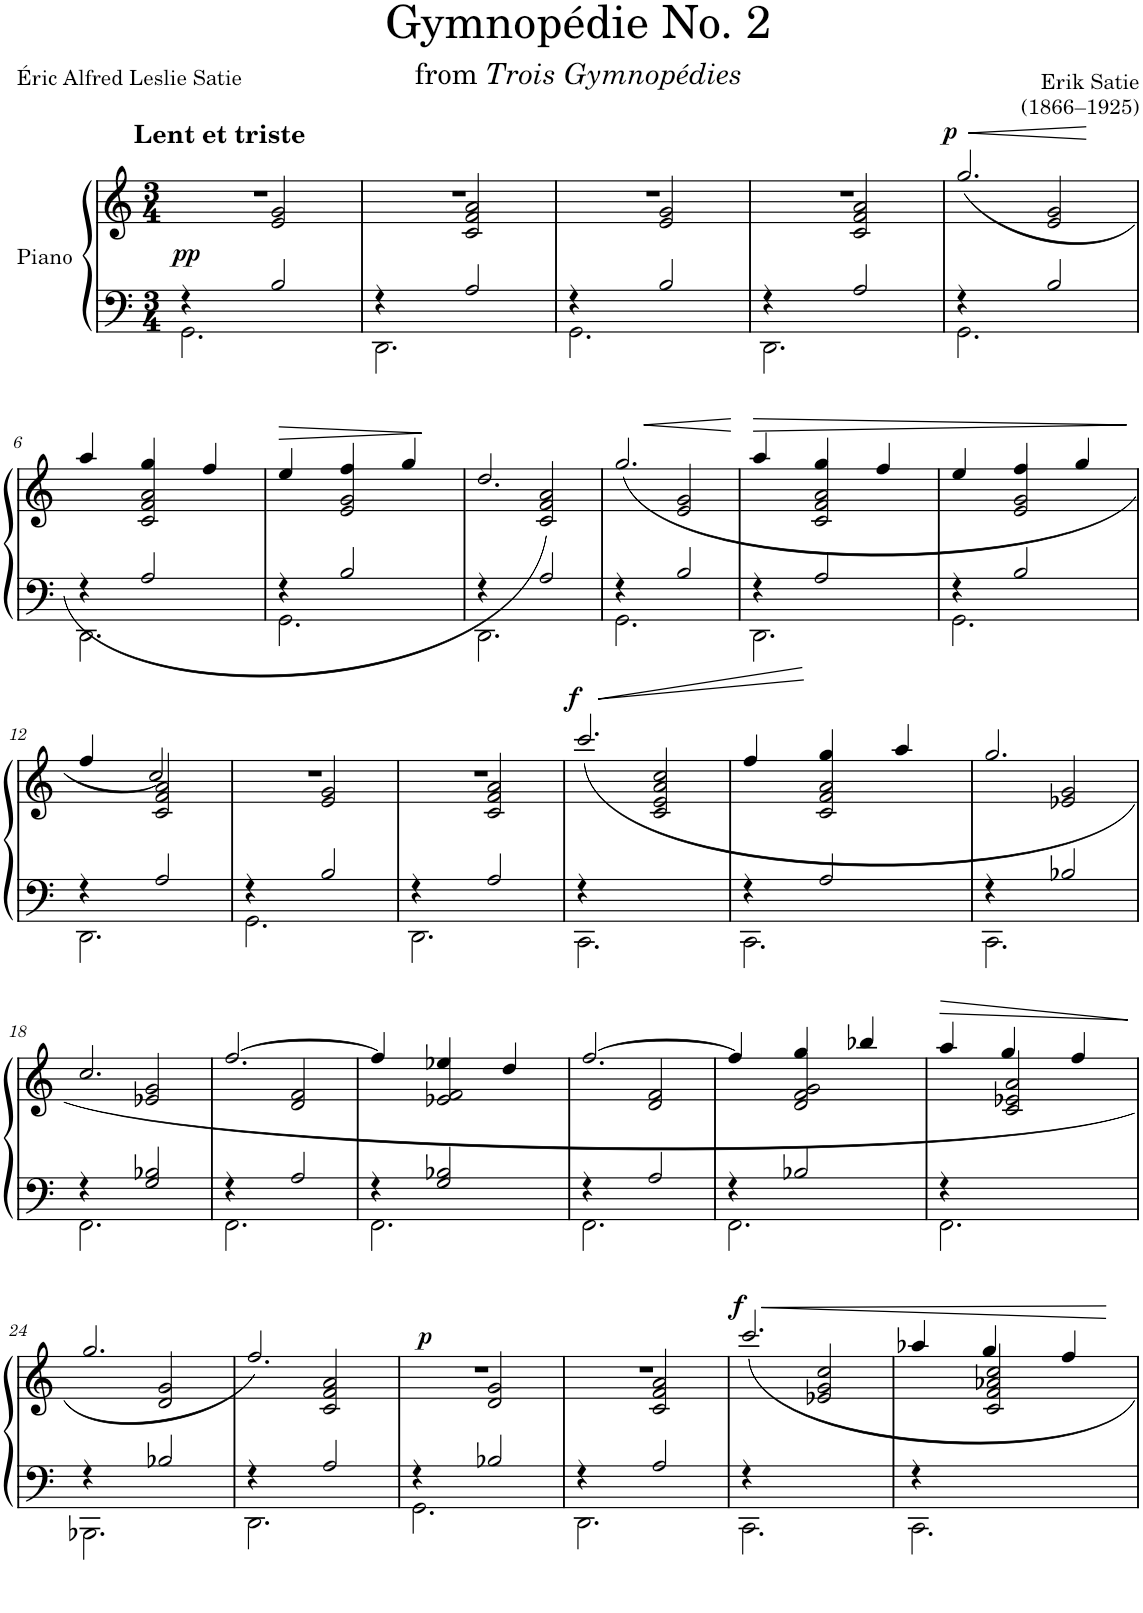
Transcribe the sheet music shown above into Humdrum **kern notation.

**kern	**kern	**dynam
*part1	*part1	*part1
*staff2	*staff1	*staff1/2
*I"Piano	*	*
*I'Pno	*	*
*clefF4	*clefG2	*
*k[]	*k[]	*
*M3/4	*M3/4	*
=1	=1	=1
*^	*^	*
*	*^	*	*	*
!	!	!	!LO:TX:a:B:t=Lent et triste	!	!
!	!	!	!	!	!LO:DY:b
4r	2.GG\	4ryy	2.r	4ryy	pp
2ryy	.	2B/	.	2e/ 2g/	.
=2	=2	=2	=2	=2	=2
4r	2.DD\	4ryy	2.r	4ryy	.
2ryy	.	2A/	.	2c/ 2f/ 2a/	.
=3	=3	=3	=3	=3	=3
4r	2.GG\	4ryy	2.r	4ryy	.
2ryy	.	2B/	.	2e/ 2g/	.
=4	=4	=4	=4	=4	=4
4r	2.DD\	4ryy	2.r	4ryy	.
2ryy	.	2A/	.	2c/ 2f/ 2a/	.
=5	=5	=5	=5	=5	=5
!	!	!	!	!	!LO:HP:b
!	!	!	!	!	!LO:DY:n=1:a
4r	2.GG\	4ryy	(2.gg/	4ryy	< p
2ryy	.	2B/	.	2e/ 2g/	.
*v	*v	*v	*	*	*
*	*v	*v	*
.	.	[
!!LO:LB:g=z
=6	=6	=6
*^	*^	*
*	*^	*	*	*
4r	2.DD\	4ryy	4aa/	4ryy	.
2ryy	.	2A/	4gg/	2c/ 2f/ 2a/	.
.	.	.	4ff/	.	.
=7	=7	=7	=7	=7	=7
!	!	!	!	!	!LO:HP:b
4r	2.GG\	4ryy	4ee/	4ryy	>
2ryy	.	2B/	4ff/	2e/ 2g/	.
.	.	.	4gg/	.	.
*v	*v	*v	*	*	*
*	*v	*v	*
.	.	]
=8	=8	=8
*^	*^	*
*	*^	*	*	*
4r	2.DD\	4ryy	2.dd/	4ryy	.
2ryy	.	2A/	.	2c/ 2f/ 2a/)	.
=9	=9	=9	=9	=9	=9
!	!	!	!	!	!LO:HP:b
4r	2.GG\	4ryy	(2.gg/	4ryy	<
2ryy	.	2B/	.	2e/ 2g/	.
*v	*v	*v	*	*	*
*	*v	*v	*
.	.	[
=10	=10	=10
*^	*	*
*	*^	*	*
!	!	!	!	!LO:HP:b
*	*	*	*^	*
4r	2.DD\	4ryy	4aa/	4ryy	>
2ryy	.	2A/	4gg/	2c/ 2f/ 2a/	.
.	.	.	4ff/	.	.
=11	=11	=11	=11	=11	=11
4r	2.GG\	4ryy	4ee/	4ryy	.
2ryy	.	2B/	4ff/	2e/ 2g/	.
.	.	.	4gg/	.	.
*v	*v	*v	*	*	*
*	*v	*v	*
.	.	]
!!LO:LB:g=z
=12	=12	=12
*^	*^	*
*	*^	*	*	*
4r	2.DD\	4ryy	4ff/	4ryy	.
2ryy	.	2A/	2cc/)	2c/ 2f/ 2a/	.
=13	=13	=13	=13	=13	=13
4r	2.GG\	4ryy	2.r	4ryy	.
2ryy	.	2B/	.	2e/ 2g/	.
=14	=14	=14	=14	=14	=14
4r	2.DD\	4ryy	2.r	4ryy	.
2ryy	.	2A/	.	2c/ 2f/ 2a/	.
=15	=15	=15	=15	=15	=15
!	!	!	!	!	!LO:HP:b
!	!	!	!	!	!LO:DY:n=1:a
*	*v	*v	*	*	*
4r	2.CC\	(2.ccc/	4ryy	< f
2ryy	.	.	2c/ 2e/ 2a/ 2cc/	.
=16	=16	=16	=16	=16
*	*^	*	*	*
4r	2.CC\	4ryy	4ff/	4ryy	.
2ryy	.	2A/	4gg/	2c/ 2f/ 2a/	[
.	.	.	4aa/	.	.
=17	=17	=17	=17	=17	=17
4r	2.CC\	4ryy	2.gg/	4ryy	.
2ryy	.	2B-X/	.	2e-X/ 2g/	.
!!LO:LB:g=z	!!
=18	=18	=18	=18	=18	=18
4r	2.FF\	4ryy	2.cc/	4ryy	.
2ryy	.	2G/ 2B-X/	.	2e-X/ 2g/	.
=19	=19	=19	=19	=19	=19
4r	2.FF\	4ryy	[>2.ff/	4ryy	.
2ryy	.	2A/	.	2d/ 2f/	.
=20	=20	=20	=20	=20	=20
4r	2.FF\	4ryy	4ff/]	4ryy	.
2ryy	.	2G/ 2B-X/	4ee-X/	2e-X/ 2f/	.
.	.	.	4dd/	.	.
=21	=21	=21	=21	=21	=21
4r	2.FF\	4ryy	[>2.ff/	4ryy	.
2ryy	.	2A/	.	2d/ 2f/	.
=22	=22	=22	=22	=22	=22
4r	2.FF\	4ryy	4ff/]	4ryy	.
2ryy	.	2B-X/	4gg/	2d/ 2f/ 2g/	.
.	.	.	4bb-X/	.	.
*	*v	*v	*	*	*
=23	=23	=23	=23	=23
!	!	!	!	!LO:HP:b
4r	2.FF\	4aa/	4ryy	>
2ryy	.	4gg/	2c/ 2e-X/ 2a/	.
.	.	4ff/	.	.
*v	*v	*	*	*
*	*v	*v	*
.	.	]
!!LO:LB:g=z
=24	=24	=24
*^	*^	*
*	*^	*	*	*
4r	2.BBB-X\	4ryy	2.gg/	4ryy	.
2ryy	.	2B-X/	.	2d/ 2g/	.
=25	=25	=25	=25	=25	=25
4r	2.DD\	4ryy	2.ff/)	4ryy	.
2ryy	.	2A/	.	2c/ 2f/ 2a/	.
=26	=26	=26	=26	=26	=26
!	!	!	!	!	!LO:DY:a
4r	2.GG\	4ryy	2.r	4ryy	p
2ryy	.	2B-X/	.	2d/ 2g/	.
=27	=27	=27	=27	=27	=27
4r	2.DD\	4ryy	2.r	4ryy	.
2ryy	.	2A/	.	2c/ 2f/ 2a/	.
=28	=28	=28	=28	=28	=28
!	!	!	!	!	!LO:HP:b
!	!	!	!	!	!LO:DY:n=1:a
*	*v	*v	*	*	*
4r	2.CC\	2.ccc/	4ryy	< f
2ryy	.	.	2e-X/ 2g/ 2cc/	.
=29	=29	=29	=29	=29
4r	2.CC\	4aa-X/	4ryy	.
2ryy	.	4gg/	2c/ 2f/ 2a-X/ 2cc/	.
.	.	4ff/	.	.
*v	*v	*	*	*
*	*v	*v	*
.	.	[
=	=	=
*-	*-	*-
